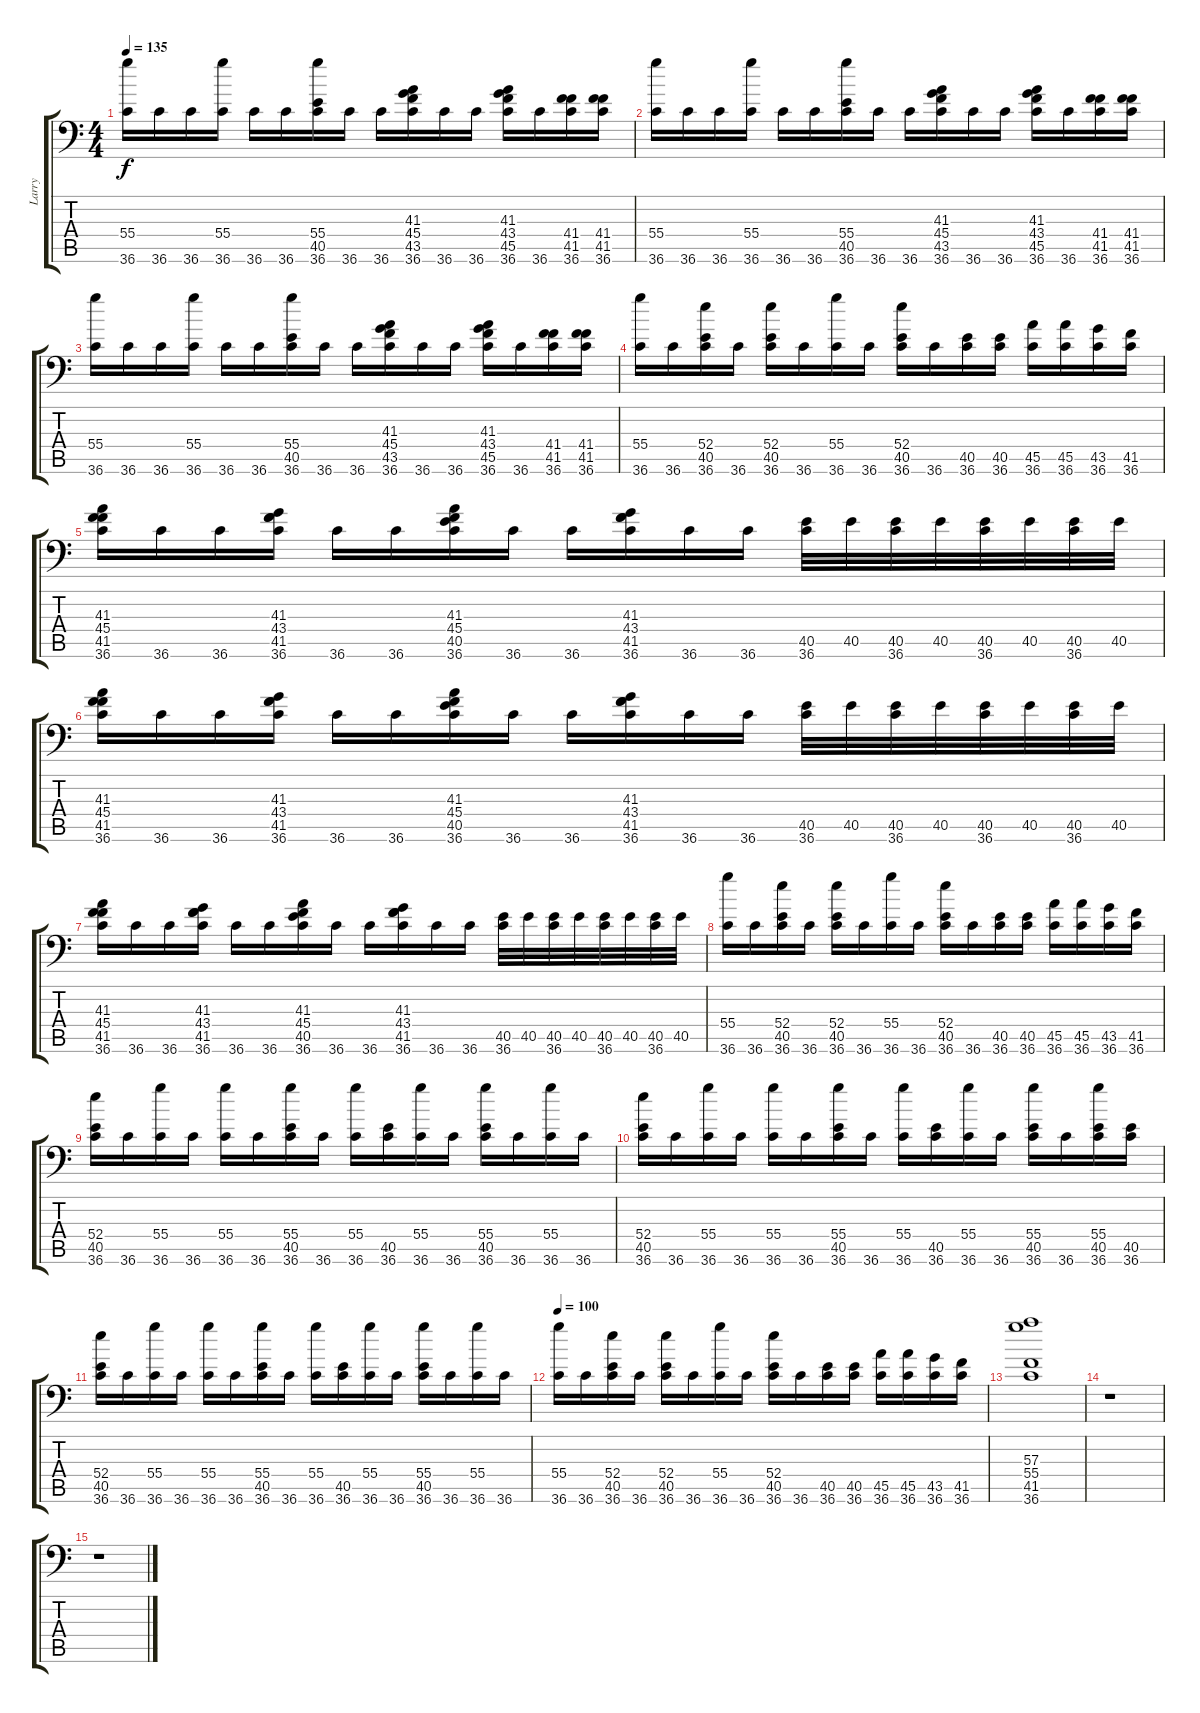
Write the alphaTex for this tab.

\track ("Larry" "Larry") {instrument acousticgrandpiano}
\staff {score tabs}
\tuning (C-1 C-1 C-1 C-1 C-1 C-1) {hide}
\ts (4 4)
\tempo 135
\clef f4
\ks c
(55.4 36.6).16{dy f} 36.6.16 36.6.16 (55.4 36.6).16 36.6.16 36.6.16 (55.4 40.5 36.6).16 36.6.16 36.6.16 (41.3 45.4 43.5 36.6).16 36.6.16 36.6.16 (41.3 43.4 45.5 36.6).16 36.6.16 (41.4 41.5 36.6).16 (41.4 41.5 36.6).16 |
(55.4 36.6).16 36.6.16 36.6.16 (55.4 36.6).16 36.6.16 36.6.16 (55.4 40.5 36.6).16 36.6.16 36.6.16 (41.3 45.4 43.5 36.6).16 36.6.16 36.6.16 (41.3 43.4 45.5 36.6).16 36.6.16 (41.4 41.5 36.6).16 (41.4 41.5 36.6).16 |
(55.4 36.6).16 36.6.16 36.6.16 (55.4 36.6).16 36.6.16 36.6.16 (55.4 40.5 36.6).16 36.6.16 36.6.16 (41.3 45.4 43.5 36.6).16 36.6.16 36.6.16 (41.3 43.4 45.5 36.6).16 36.6.16 (41.4 41.5 36.6).16 (41.4 41.5 36.6).16 |
(55.4 36.6).16 36.6.16 (52.4 40.5 36.6).16 36.6.16 (52.4 40.5 36.6).16 36.6.16 (55.4 36.6).16 36.6.16 (52.4 40.5 36.6).16 36.6.16 (40.5 36.6).16 (40.5 36.6).16 (45.5 36.6).16 (45.5 36.6).16 (43.5 36.6).16 (41.5 36.6).16 |
(41.3 45.4 41.5 36.6).16 36.6.16 36.6.16 (41.3 43.4 41.5 36.6).16 36.6.16 36.6.16 (41.3 45.4 40.5 36.6).16 36.6.16 36.6.16 (41.3 43.4 41.5 36.6).16 36.6.16 36.6.16 (40.5 36.6).32 40.5.32 (40.5 36.6).32 40.5.32 (40.5 36.6).32 40.5.32 (40.5 36.6).32 40.5.32 |
(41.3 45.4 41.5 36.6).16 36.6.16 36.6.16 (41.3 43.4 41.5 36.6).16 36.6.16 36.6.16 (41.3 45.4 40.5 36.6).16 36.6.16 36.6.16 (41.3 43.4 41.5 36.6).16 36.6.16 36.6.16 (40.5 36.6).32 40.5.32 (40.5 36.6).32 40.5.32 (40.5 36.6).32 40.5.32 (40.5 36.6).32 40.5.32 |
(41.3 45.4 41.5 36.6).16 36.6.16 36.6.16 (41.3 43.4 41.5 36.6).16 36.6.16 36.6.16 (41.3 45.4 40.5 36.6).16 36.6.16 36.6.16 (41.3 43.4 41.5 36.6).16 36.6.16 36.6.16 (40.5 36.6).32 40.5.32 (40.5 36.6).32 40.5.32 (40.5 36.6).32 40.5.32 (40.5 36.6).32 40.5.32 |
(55.4 36.6).16 36.6.16 (52.4 40.5 36.6).16 36.6.16 (52.4 40.5 36.6).16 36.6.16 (55.4 36.6).16 36.6.16 (52.4 40.5 36.6).16 36.6.16 (40.5 36.6).16 (40.5 36.6).16 (45.5 36.6).16 (45.5 36.6).16 (43.5 36.6).16 (41.5 36.6).16 |
(52.4 40.5 36.6).16 36.6.16 (55.4 36.6).16 36.6.16 (55.4 36.6).16 36.6.16 (55.4 40.5 36.6).16 36.6.16 (55.4 36.6).16 (40.5 36.6).16 (55.4 36.6).16 36.6.16 (55.4 40.5 36.6).16 36.6.16 (55.4 36.6).16 36.6.16 |
(52.4 40.5 36.6).16 36.6.16 (55.4 36.6).16 36.6.16 (55.4 36.6).16 36.6.16 (55.4 40.5 36.6).16 36.6.16 (55.4 36.6).16 (40.5 36.6).16 (55.4 36.6).16 36.6.16 (55.4 40.5 36.6).16 36.6.16 (55.4 40.5 36.6).16 (40.5 36.6).16 |
(52.4 40.5 36.6).16 36.6.16 (55.4 36.6).16 36.6.16 (55.4 36.6).16 36.6.16 (55.4 40.5 36.6).16 36.6.16 (55.4 36.6).16 (40.5 36.6).16 (55.4 36.6).16 36.6.16 (55.4 40.5 36.6).16 36.6.16 (55.4 36.6).16 36.6.16 |
\tempo 100
(55.4 36.6).16 36.6.16 (52.4 40.5 36.6).16 36.6.16 (52.4 40.5 36.6).16 36.6.16 (55.4 36.6).16 36.6.16 (52.4 40.5 36.6).16 36.6.16 (40.5 36.6).16 (40.5 36.6).16 (45.5 36.6).16 (45.5 36.6).16 (43.5 36.6).16 (41.5 36.6).16 |
(57.3 55.4 41.5 36.6).1 |
r.1 |
r.1
